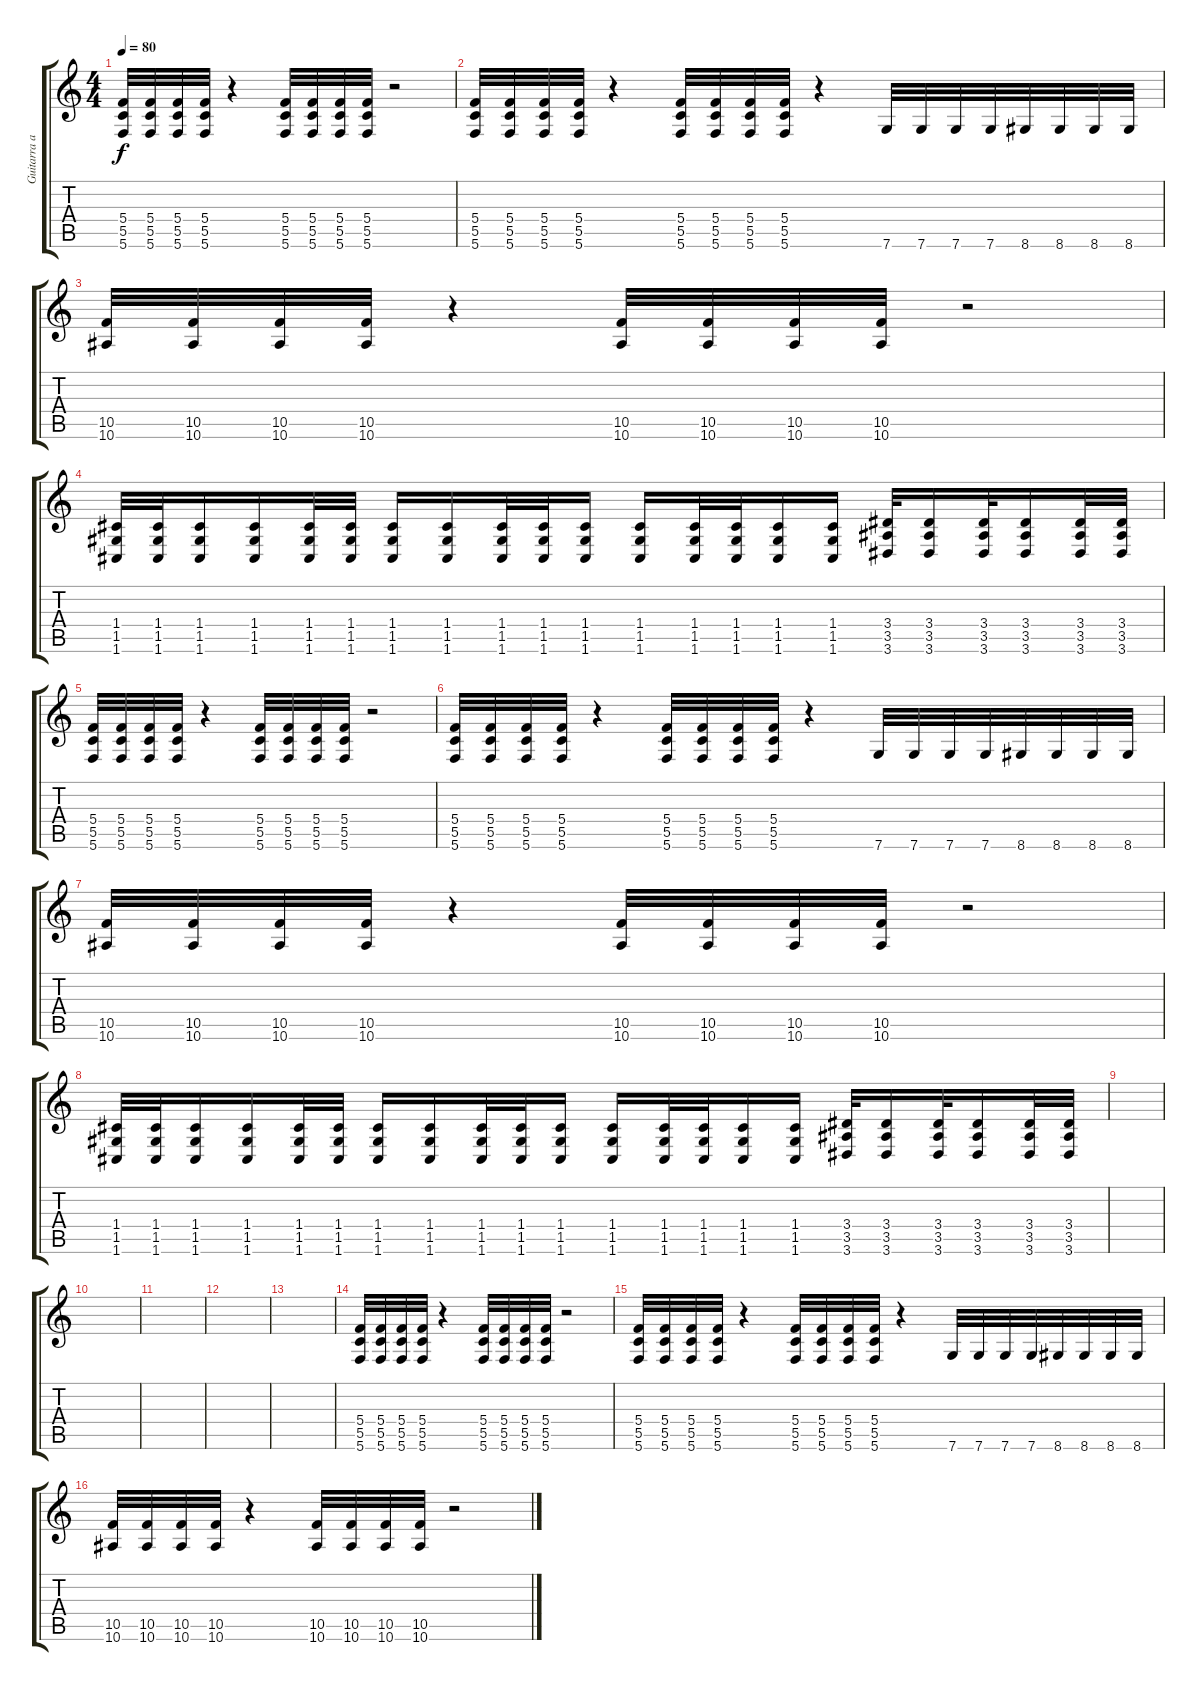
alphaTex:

\track ("Guitarra auxiliar" "Guitarra a") {instrument distortionguitar}
\staff {score tabs}
\tuning (D4 A3 F3 C3 G2 C2) {hide}
\ts (4 4)
\tempo 80
\clef g2
\ks c
(5.4 5.5 5.6).32{dy f} (5.4 5.5 5.6).32 (5.4 5.5 5.6).32 (5.4 5.5 5.6).32 r.4 (5.4 5.5 5.6).32 (5.4 5.5 5.6).32 (5.4 5.5 5.6).32 (5.4 5.5 5.6).32 r.2 |
(5.4 5.5 5.6).32 (5.4 5.5 5.6).32 (5.4 5.5 5.6).32 (5.4 5.5 5.6).32 r.4 (5.4 5.5 5.6).32 (5.4 5.5 5.6).32 (5.4 5.5 5.6).32 (5.4 5.5 5.6).32 r.4 7.6.32 7.6.32 7.6.32 7.6.32 8.6.32 8.6.32 8.6.32 8.6.32 |
(10.5 10.6).32 (10.5 10.6).32 (10.5 10.6).32 (10.5 10.6).32 r.4 (10.5 10.6).32 (10.5 10.6).32 (10.5 10.6).32 (10.5 10.6).32 r.2 |
(1.4 1.5 1.6).32 (1.4 1.5 1.6).32 (1.4 1.5 1.6).16 (1.4 1.5 1.6).16 (1.4 1.5 1.6).32 (1.4 1.5 1.6).32 (1.4 1.5 1.6).16 (1.4 1.5 1.6).16 (1.4 1.5 1.6).32 (1.4 1.5 1.6).32 (1.4 1.5 1.6).16 (1.4 1.5 1.6).16 (1.4 1.5 1.6).32 (1.4 1.5 1.6).32 (1.4 1.5 1.6).16 (1.4 1.5 1.6).16 (3.4 3.5 3.6).32 (3.4 3.5 3.6).16 (3.4 3.5 3.6).32 (3.4 3.5 3.6).16 (3.4 3.5 3.6).32 (3.4 3.5 3.6).32 |
(5.4 5.5 5.6).32 (5.4 5.5 5.6).32 (5.4 5.5 5.6).32 (5.4 5.5 5.6).32 r.4 (5.4 5.5 5.6).32 (5.4 5.5 5.6).32 (5.4 5.5 5.6).32 (5.4 5.5 5.6).32 r.2 |
(5.4 5.5 5.6).32 (5.4 5.5 5.6).32 (5.4 5.5 5.6).32 (5.4 5.5 5.6).32 r.4 (5.4 5.5 5.6).32 (5.4 5.5 5.6).32 (5.4 5.5 5.6).32 (5.4 5.5 5.6).32 r.4 7.6.32 7.6.32 7.6.32 7.6.32 8.6.32 8.6.32 8.6.32 8.6.32 |
(10.5 10.6).32 (10.5 10.6).32 (10.5 10.6).32 (10.5 10.6).32 r.4 (10.5 10.6).32 (10.5 10.6).32 (10.5 10.6).32 (10.5 10.6).32 r.2 |
(1.4 1.5 1.6).32 (1.4 1.5 1.6).32 (1.4 1.5 1.6).16 (1.4 1.5 1.6).16 (1.4 1.5 1.6).32 (1.4 1.5 1.6).32 (1.4 1.5 1.6).16 (1.4 1.5 1.6).16 (1.4 1.5 1.6).32 (1.4 1.5 1.6).32 (1.4 1.5 1.6).16 (1.4 1.5 1.6).16 (1.4 1.5 1.6).32 (1.4 1.5 1.6).32 (1.4 1.5 1.6).16 (1.4 1.5 1.6).16 (3.4 3.5 3.6).32 (3.4 3.5 3.6).16 (3.4 3.5 3.6).32 (3.4 3.5 3.6).16 (3.4 3.5 3.6).32 (3.4 3.5 3.6).32 |
|
|
|
|
|
(5.4 5.5 5.6).32 (5.4 5.5 5.6).32 (5.4 5.5 5.6).32 (5.4 5.5 5.6).32 r.4 (5.4 5.5 5.6).32 (5.4 5.5 5.6).32 (5.4 5.5 5.6).32 (5.4 5.5 5.6).32 r.2 |
(5.4 5.5 5.6).32 (5.4 5.5 5.6).32 (5.4 5.5 5.6).32 (5.4 5.5 5.6).32 r.4 (5.4 5.5 5.6).32 (5.4 5.5 5.6).32 (5.4 5.5 5.6).32 (5.4 5.5 5.6).32 r.4 7.6.32 7.6.32 7.6.32 7.6.32 8.6.32 8.6.32 8.6.32 8.6.32 |
(10.5 10.6).32 (10.5 10.6).32 (10.5 10.6).32 (10.5 10.6).32 r.4 (10.5 10.6).32 (10.5 10.6).32 (10.5 10.6).32 (10.5 10.6).32 r.2
